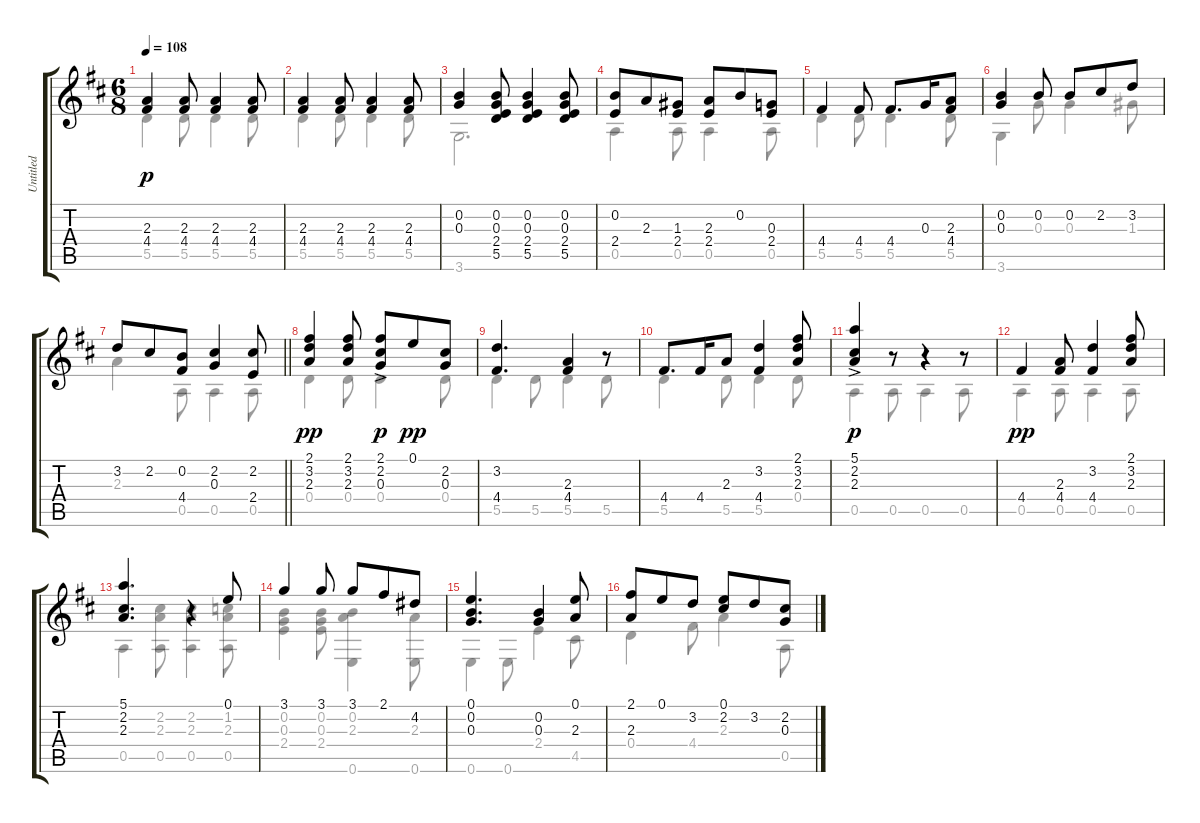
\track ("Untitled" "Untitled") {instrument acousticguitarnylon}
\staff {score tabs}
\tuning (E4 B3 G3 D3 A2 E2) {hide}
\voice
\ts (6 8)
\tempo 108
\clef g2
\ks d
(2.3 4.4).4{dy p instrument acousticguitarnylon} (2.3 4.4).8 (2.3 4.4).4 (2.3 4.4).8 |
(2.3 4.4).4 (2.3 4.4).8 (2.3 4.4).4 (2.3 4.4).8 |
(0.2 0.3).4 (0.2 0.3 2.4 5.5).8 (0.2 0.3 2.4 5.5).4 (0.2 0.3 2.4 5.5).8 |
(0.2 2.4).8 2.3.8 (1.3 2.4).8 (2.3 2.4).8 0.2.8 (0.3 2.4).8 |
4.4.4 4.4.8 4.4.8{d} 0.3.16 (2.3 4.4).8 |
(0.2 0.3).4 0.2.8 0.2.8 2.2.8 3.2.8 |
\barLineRight lightlight
3.2.8 2.2.8 (0.2 4.4).8 (2.2 0.3).4 (2.2 2.4).8 |
(2.1 3.2 2.3).4{dy pp} (2.1 3.2 2.3).8 (2.1{ac} 2.2{ac} 0.3{ac}).8{dy p} 0.1.8{dy pp} (2.2 0.3).8 |
(3.2 4.4).4{d} (2.3 4.4).4 r.8 |
4.4.8{d} 4.4.16 2.3.8 (3.2 4.4).4 (2.1 3.2 2.3).8 |
(5.1{ac} 2.2{ac} 2.3{ac}).4{dy p} r.8 r.4 r.8 |
4.4.4{dy pp} (2.3 4.4).8 (3.2 4.4).4 (2.1 3.2 2.3).8 |
(5.1 2.2 2.3).4{d} r.4 0.1.8 |
3.1.4 3.1.8 3.1.8 2.1.8 4.2.8 |
(0.1 0.2 0.3).4{d} (0.2 0.3).4 (0.1 2.3).8 |
(2.1 2.3).8 0.1.8 3.2.8 (0.1 2.2).8 3.2.8 (2.2 0.3).8
\voice
\clef g2
\ottava regular
\simile none
\ks d
5.5.4{dy p} 5.5.8 5.5.4 5.5.8 |
5.5.4 5.5.8 5.5.4 5.5.8 |
3.6.2{d} |
0.5.4 0.5.8 0.5.4 0.5.8 |
5.5.4 5.5.8 5.5.4 5.5.8 |
3.6.4 0.3.8 0.3.4 1.3.8 |
\barLineRight lightlight
2.3.4 0.5.8 0.5.4 0.5.8 |
0.4.4{dy pp} 0.4.8 0.4.4 0.4.8 |
5.5.4 5.5.8 5.5.4 5.5.8 |
5.5.4 5.5.8 5.5.4 0.4.8 |
0.5.4 0.5.8 0.5.4 0.5.8 |
0.5.4 0.5.8 0.5.4 0.5.8 |
0.5.4 (2.2 2.3 0.5).8 (2.2 2.3 0.5).4 (1.2 2.3 0.5).8 |
(0.2 0.3 2.4).4 (0.2 0.3 2.4).8 (0.2 2.3 0.6).4 (2.3 0.6).8 |
0.6.4 0.6.8 2.4.4 4.5.8 |
0.4.4 4.4.8 2.3.4 0.5.8
